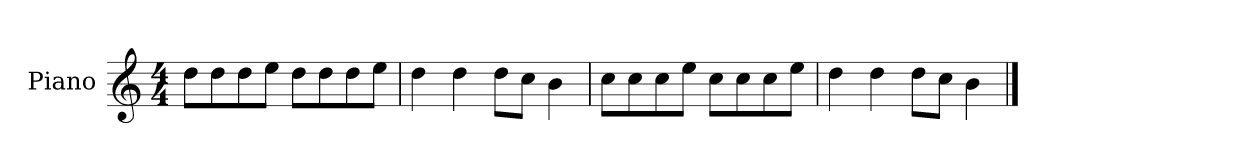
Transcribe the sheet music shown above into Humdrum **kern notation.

**kern
*part1
*staff1
*I"Piano
*I'P-no
*clefG2
*k[]
*M4/4
*MM90
=1
8dd\L
8dd\
8dd\
8ee\J
8dd\L
8dd\
8dd\
8ee\J
=2
4dd\
4dd\
8dd\L
8cc\J
4b\
=3
8cc\L
8cc\
8cc\
8ee\J
8cc\L
8cc\
8cc\
8ee\J
=4
4dd\
4dd\
8dd\L
8cc\J
4b\
==
*-
